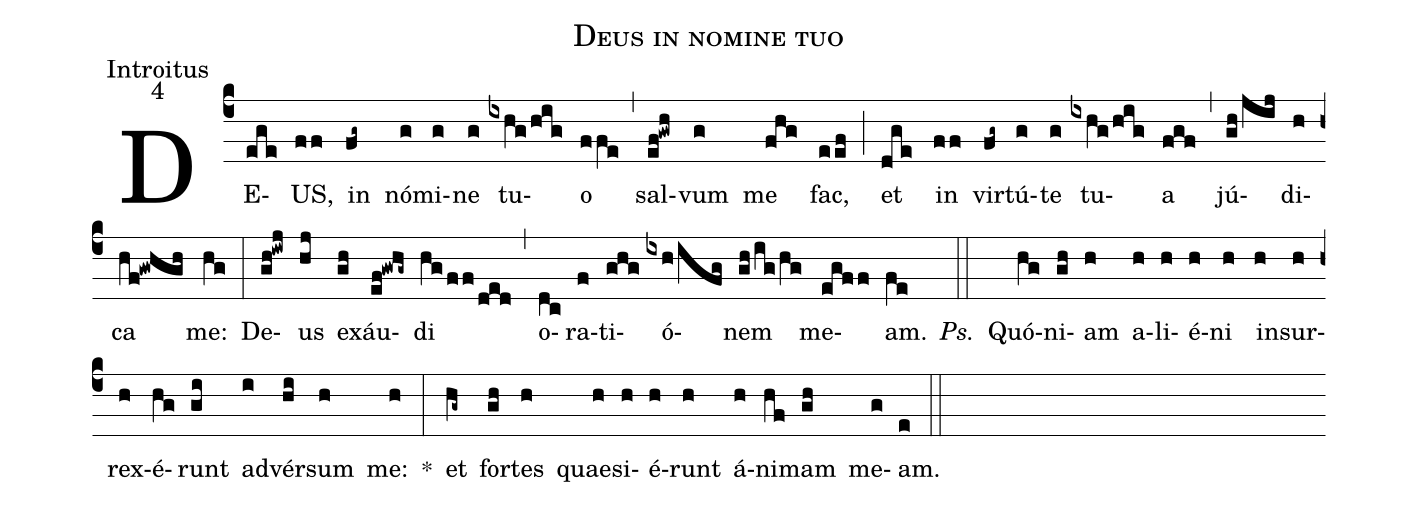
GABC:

name:Deus in nomine tuo;
office-part:Introitus;
mode:4;
%%
annotation: Intr
annotation: 4
%%
(c4) DE(ege)US,(ff) in(fg~) nó(g)mi(g)ne(g) tu(ixhg/hig)o(ffe) (,) sal(ef!gwh)vum(g) me(fhg) fac,(eef) (;) et(dge) in(ff) vir(fg~)tú(g)te(g) tu(ixhg/hig)a(fgf) (,) jú(gh/jij)di(h)ca(hf!gwhgh) me:(hg) (:) De(gh!iwj)us(hj) ex(gh)áu(ef!gwhg~)di(hg/ff/ded) (,) o(dc)ra(f)ti(ghg)ó(ixh/ifg)nem(gh/ig/hg) me(egff)am.(fe) <i>Ps.</i>(::) Quó(hg)ni(gh)am(h) a(h)li(h)é(h)ni(h) in(h)sur(h)rex(h)é(hg)runt(gi) ad(i)vér(hi)sum(h) me:(h) *(:) et(hg~) for(gh)tes(h) quae(h)si(h)é(h)runt(h) á(h)ni(hf)mam(gh) me(g)am.(e) (::)
